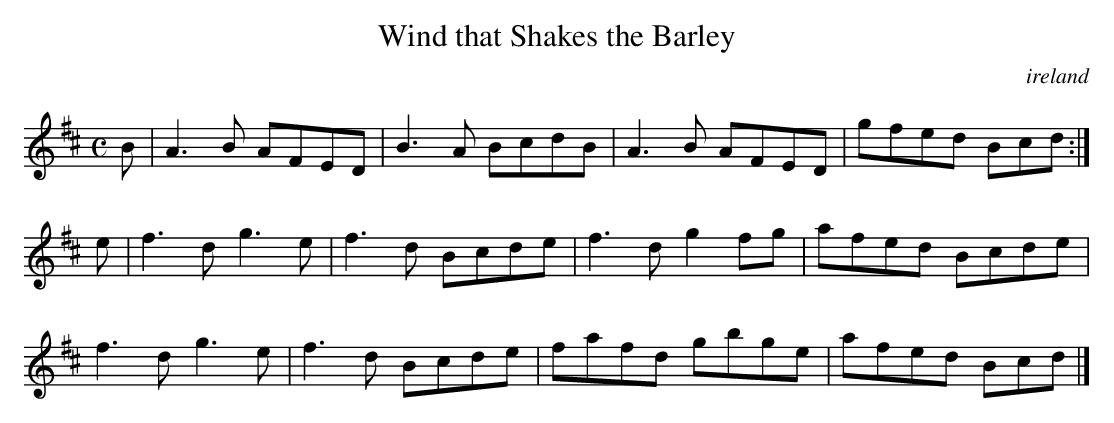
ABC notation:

X:1
T:Wind that Shakes the Barley
O:ireland
M:C
L:1/8
K:D Major
B|A3B AFED|B3A BcdB|A3B AFED|gfed Bcd:|!
e|f3d g3e|f3d Bcde|f3d g2fg|afed Bcde|!
f3d g3e|f3d Bcde|fafd gbge|afed Bcd|]!
